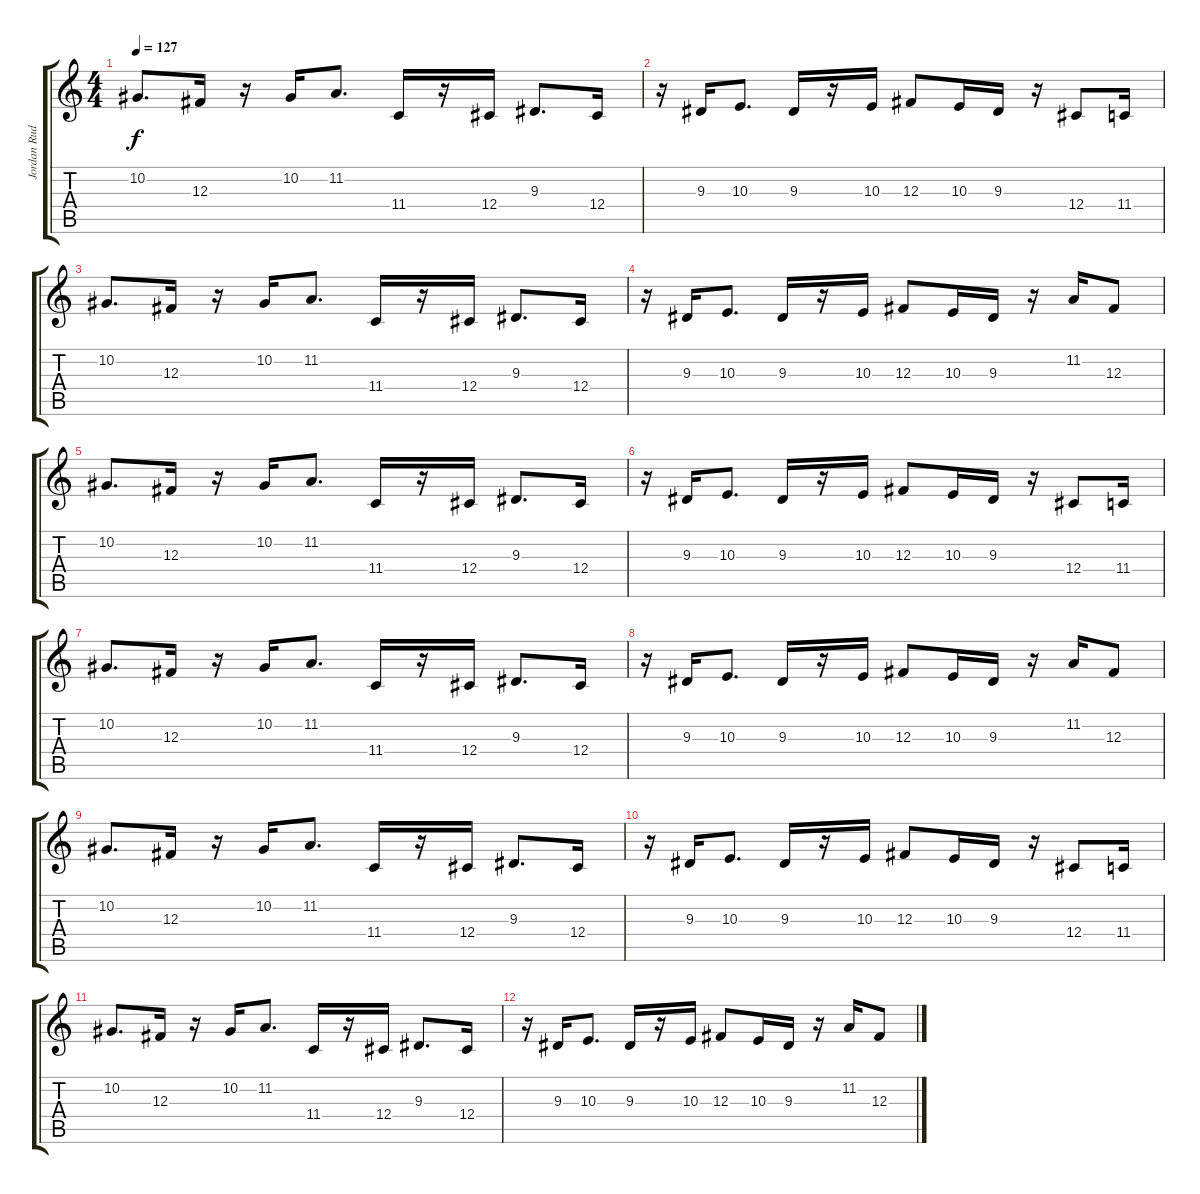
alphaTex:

\track ("Jordan Rudess Keyboards 2" "Jordan Rud") {instrument stringensemble1}
\staff {score tabs}
\tuning (Eb4 Bb3 Gb3 Db3 Ab2 Eb2) {hide}
\ts (4 4)
\tempo 127
\clef g2
\ks c
10.2.8{d dy f} 12.3.16 r.16 10.2.16 11.2.8{d} 11.4.16 r.16 12.4.16 9.3.8{d} 12.4.16 |
r.16 9.3.16 10.3.8{d} 9.3.16 r.16 10.3.16 12.3.8 10.3.16 9.3.16 r.16 12.4.8 11.4.16 |
10.2.8{d} 12.3.16 r.16 10.2.16 11.2.8{d} 11.4.16 r.16 12.4.16 9.3.8{d} 12.4.16 |
r.16 9.3.16 10.3.8{d} 9.3.16 r.16 10.3.16 12.3.8 10.3.16 9.3.16 r.16 11.2.16 12.3.8 |
10.2.8{d} 12.3.16 r.16 10.2.16 11.2.8{d} 11.4.16 r.16 12.4.16 9.3.8{d} 12.4.16 |
r.16 9.3.16 10.3.8{d} 9.3.16 r.16 10.3.16 12.3.8 10.3.16 9.3.16 r.16 12.4.8 11.4.16 |
10.2.8{d} 12.3.16 r.16 10.2.16 11.2.8{d} 11.4.16 r.16 12.4.16 9.3.8{d} 12.4.16 |
r.16 9.3.16 10.3.8{d} 9.3.16 r.16 10.3.16 12.3.8 10.3.16 9.3.16 r.16 11.2.16 12.3.8 |
10.2.8{d} 12.3.16 r.16 10.2.16 11.2.8{d} 11.4.16 r.16 12.4.16 9.3.8{d} 12.4.16 |
r.16 9.3.16 10.3.8{d} 9.3.16 r.16 10.3.16 12.3.8 10.3.16 9.3.16 r.16 12.4.8 11.4.16 |
10.2.8{d} 12.3.16 r.16 10.2.16 11.2.8{d} 11.4.16 r.16 12.4.16 9.3.8{d} 12.4.16 |
r.16 9.3.16 10.3.8{d} 9.3.16 r.16 10.3.16 12.3.8 10.3.16 9.3.16 r.16 11.2.16 12.3.8
